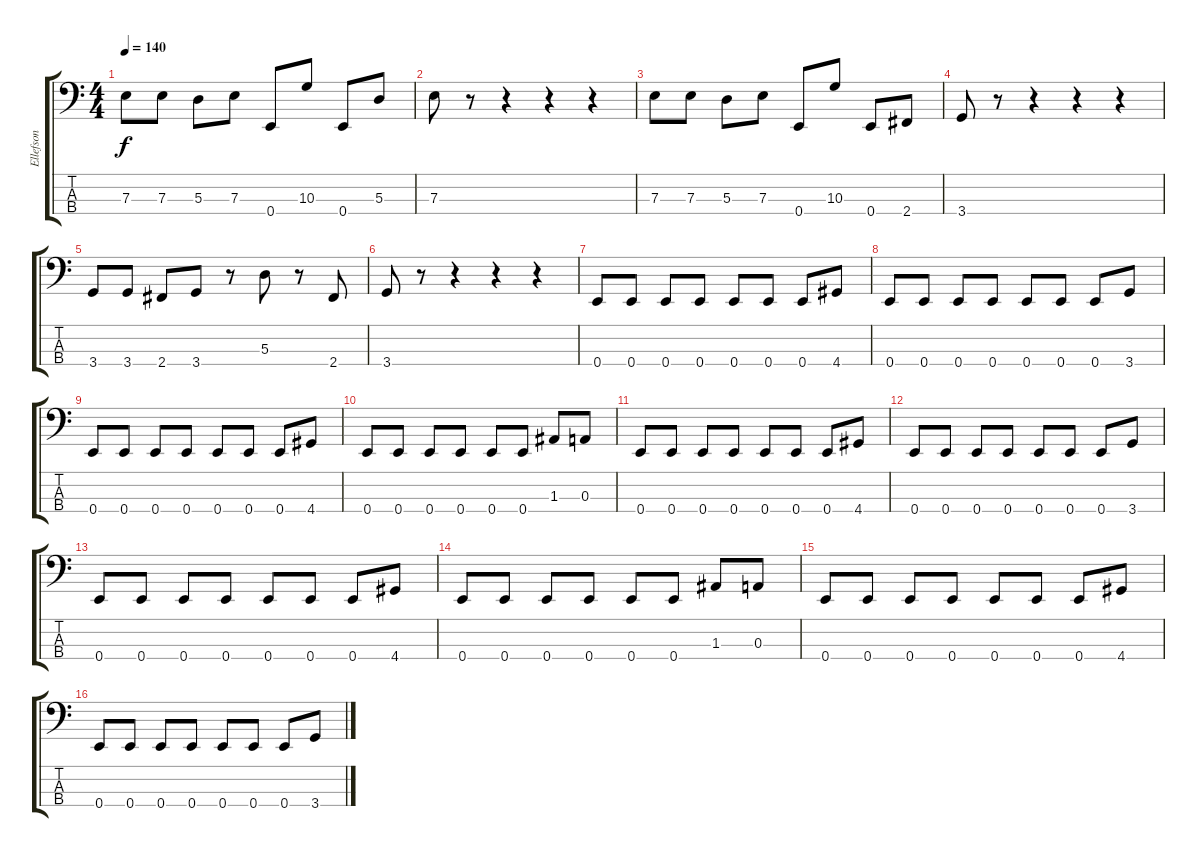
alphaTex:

\track ("Ellefson" "Ellefson") {instrument electricbasspick}
\staff {score tabs}
\tuning (G2 D2 A1 E1) {hide}
\ts (4 4)
\tempo 140
\clef f4
\ks c
7.3.8{dy f} 7.3.8 5.3.8 7.3.8 0.4.8 10.3.8 0.4.8 5.3.8 |
7.3.8 r.8 r.4 r.4 r.4 |
7.3.8 7.3.8 5.3.8 7.3.8 0.4.8 10.3.8 0.4.8 2.4.8 |
3.4.8 r.8 r.4 r.4 r.4 |
3.4.8 3.4.8 2.4.8 3.4.8 r.8 5.3.8 r.8 2.4.8 |
3.4.8 r.8 r.4 r.4 r.4 |
0.4.8 0.4.8 0.4.8 0.4.8 0.4.8 0.4.8 0.4.8 4.4.8 |
0.4.8 0.4.8 0.4.8 0.4.8 0.4.8 0.4.8 0.4.8 3.4.8 |
0.4.8 0.4.8 0.4.8 0.4.8 0.4.8 0.4.8 0.4.8 4.4.8 |
0.4.8 0.4.8 0.4.8 0.4.8 0.4.8 0.4.8 1.3.8 0.3.8 |
0.4.8 0.4.8 0.4.8 0.4.8 0.4.8 0.4.8 0.4.8 4.4.8 |
0.4.8 0.4.8 0.4.8 0.4.8 0.4.8 0.4.8 0.4.8 3.4.8 |
0.4.8 0.4.8 0.4.8 0.4.8 0.4.8 0.4.8 0.4.8 4.4.8 |
0.4.8 0.4.8 0.4.8 0.4.8 0.4.8 0.4.8 1.3.8 0.3.8 |
0.4.8 0.4.8 0.4.8 0.4.8 0.4.8 0.4.8 0.4.8 4.4.8 |
0.4.8 0.4.8 0.4.8 0.4.8 0.4.8 0.4.8 0.4.8 3.4.8
